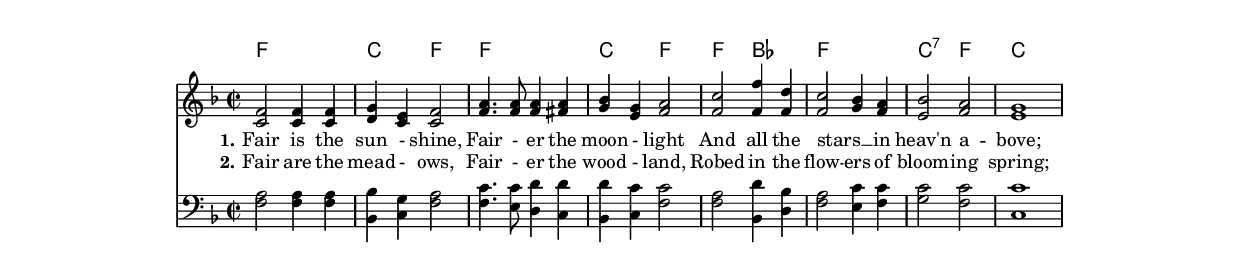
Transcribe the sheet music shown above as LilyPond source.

\version "2.12.0"
#(set-global-staff-size 15)
\paper {
  ragged-right = ##f
  line-width = 15\cm
  indent = 0\cm
}

\header {
  lsrtags = "headwords"
  texidoc = ""
  doctitle = "headword"
}


\layout {
  \context {
    \Score
    \override PaperColumn #'keep-inside-line = ##t
    \override NonMusicalPaperColumn #'keep-inside-line = ##t
  }
}

theChords = \chordmode {
  \time 2/2
  f1 | c2 f2 | f1 | c2 f2| %\break
  f2 bes2 | f1 | c2:7 f | c1 | \break
}

verseOne = \lyricmode {
  \set stanza = #"1."
  Fair is the sun - shine,
  Fair - er the moon - light
  And all the stars __ _  in heav'n a -- bove;
}

verseTwo = \lyricmode {
  \set stanza = #"2."
  Fair are the mead - ows,
  Fair - er the wood - land,
  Robed in the flow -- ers of bloom -- ing spring;
}

Soprano = {
  \time 2/2
  \key f \major
  \stemUp
  f'2 f'4 f' | g'4 e' f'2 | a'4. a'8 a'4 a' | bes'4 g' a'2 |
  c''2 f''4 d'' |  c''2  bes'4  a' | bes'2 a' | g'1 |
}

Alto = {
  \key f \major
  c'2 c'4 c' | d'4 c' c'2 | f'4. f'8 f'4 fis' | g'4 e' f'2 |
  f'2 f'4 f' |  f'2  g'4  f' | e'2 f' | e'1 |
}

Tenor = {
  \key f \major
  \stemDown
  a2 a4 a | bes4 g a2  | c'4. c'8 d'4 d' | d'4 c' c'2 |
  a2 d'4 bes | a2 c'4 c' | c'2 c'  | c'1 |
}

Bass = {
  \key f \major
  f2 f4 f | bes,4 c  f2 | f4. e8 d4 c | bes,4 c f2 |
  f2 bes,4 d | f2 e4 f | g2 f | c1 |
}


\score {
  <<
    \new ChordNames { \theChords }
    \context Staff = upper {
      \context Voice = sop {
        <<
          \Soprano
          \Alto
        >>
      }
    }
    \context Lyrics = "LyrOne" \lyricsto "sop" { \verseOne }
    \context Lyrics = "LyrTwo" \lyricsto "sop" { \verseTwo }
    \context Staff = lower {
      \new Voice {
        \clef bass
        #(set-accidental-style 'modern-cautionary)
        <<
          \Tenor
          \Bass
        >>
      }
    }
  >>

  \layout {
    indent = 0
    \context {
      \Score
      \remove "Bar_number_engraver"
    }
    \context {
      \Voice
      \override StanzaNumber #'padding = #1.8
    }
  }
}
\paper {  }
